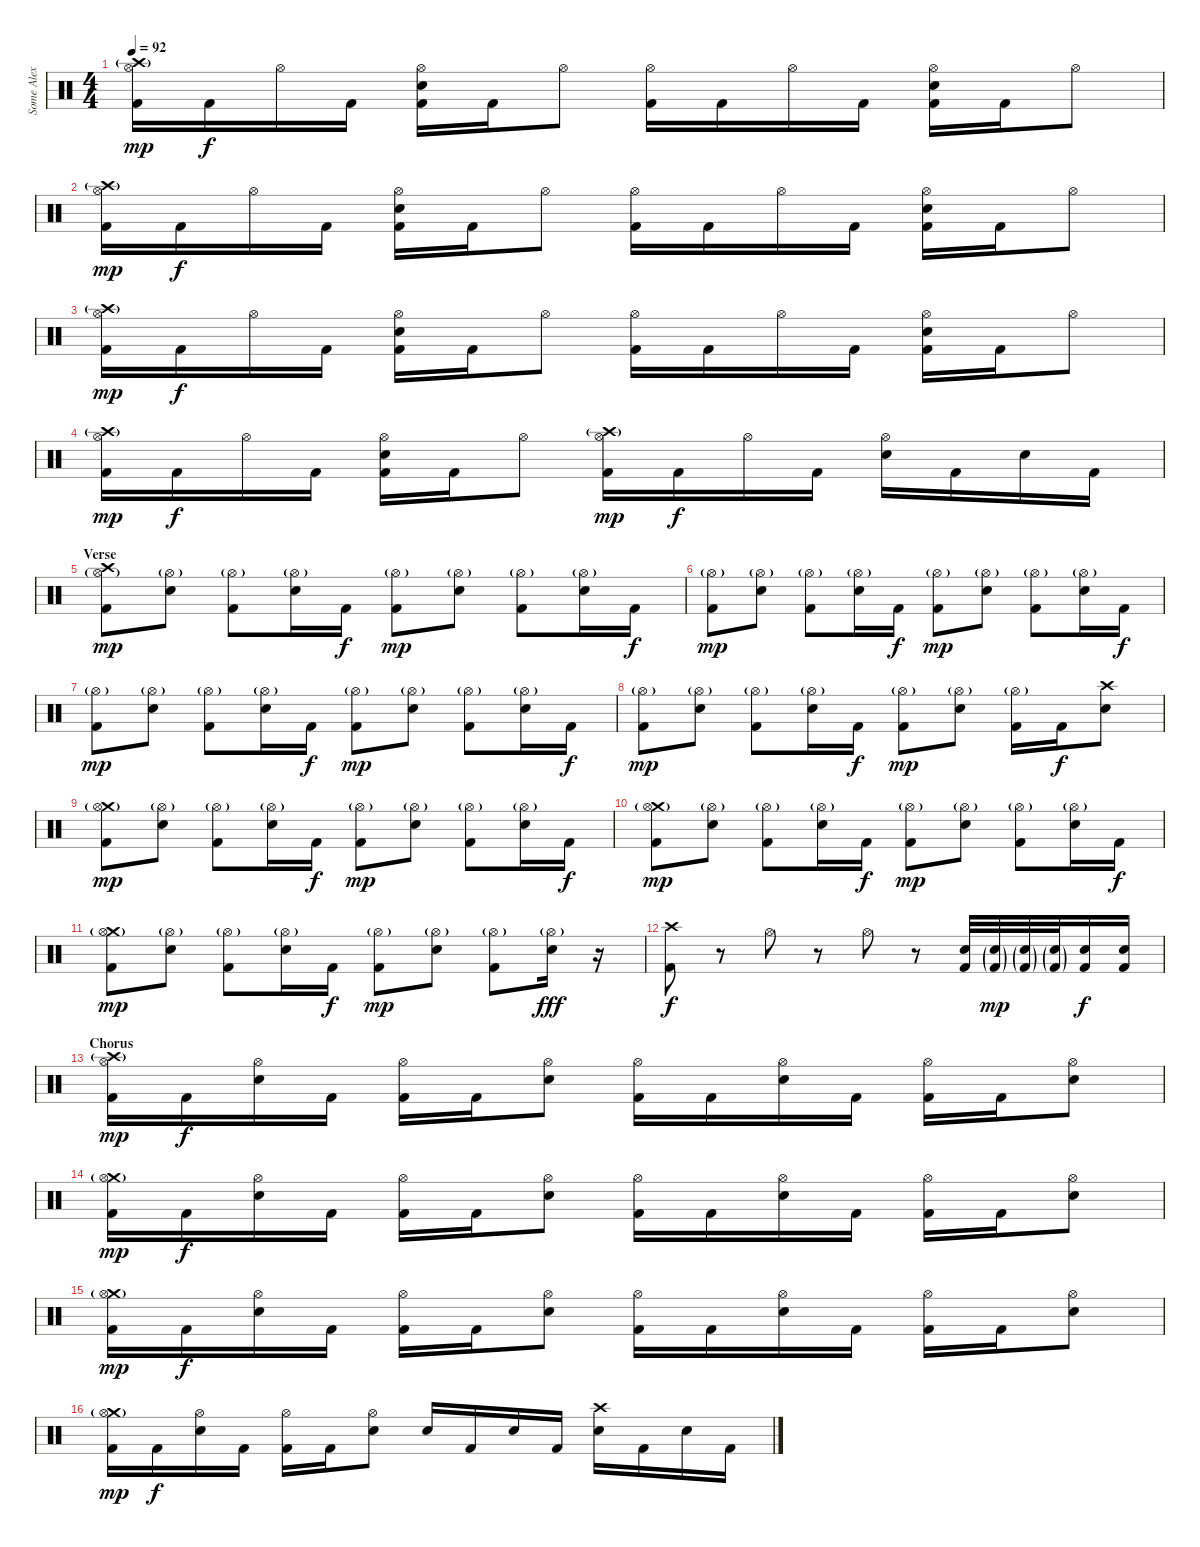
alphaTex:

\track ("Some Alex Character" "Some Alex ") {instrument percussion}
\staff {score}
\articulation defaults
\ts (4 4)
\tempo 92
\clef neutral
\ks c
("Crash high (hit)"{g} "Hi-Hat (open)" "Kick (hit) 2").16{dy mp} "Kick (hit) 2".16{dy f} "Hi-Hat (open)".16 "Kick (hit) 2".16 ("Hi-Hat (open)" "Electric Snare (hit)" "Kick (hit) 2").16 "Kick (hit) 2".16 "Hi-Hat (open)".8 ("Hi-Hat (open)" "Kick (hit) 2").16 "Kick (hit) 2".16 "Hi-Hat (open)".16 "Kick (hit) 2".16 ("Hi-Hat (open)" "Electric Snare (hit)" "Kick (hit) 2").16 "Kick (hit) 2".16 "Hi-Hat (open)".8 |
("Crash high (hit)"{g} "Hi-Hat (open)" "Kick (hit) 2").16{dy mp} "Kick (hit) 2".16{dy f} "Hi-Hat (open)".16 "Kick (hit) 2".16 ("Hi-Hat (open)" "Electric Snare (hit)" "Kick (hit) 2").16 "Kick (hit) 2".16 "Hi-Hat (open)".8 ("Hi-Hat (open)" "Kick (hit) 2").16 "Kick (hit) 2".16 "Hi-Hat (open)".16 "Kick (hit) 2".16 ("Hi-Hat (open)" "Electric Snare (hit)" "Kick (hit) 2").16 "Kick (hit) 2".16 "Hi-Hat (open)".8 |
("Crash high (hit)"{g} "Hi-Hat (open)" "Kick (hit) 2").16{dy mp} "Kick (hit) 2".16{dy f} "Hi-Hat (open)".16 "Kick (hit) 2".16 ("Hi-Hat (open)" "Electric Snare (hit)" "Kick (hit) 2").16 "Kick (hit) 2".16 "Hi-Hat (open)".8 ("Hi-Hat (open)" "Kick (hit) 2").16 "Kick (hit) 2".16 "Hi-Hat (open)".16 "Kick (hit) 2".16 ("Hi-Hat (open)" "Electric Snare (hit)" "Kick (hit) 2").16 "Kick (hit) 2".16 "Hi-Hat (open)".8 |
("Crash high (hit)"{g} "Hi-Hat (open)" "Kick (hit) 2").16{dy mp} "Kick (hit) 2".16{dy f} "Hi-Hat (open)".16 "Kick (hit) 2".16 ("Hi-Hat (open)" "Electric Snare (hit)" "Kick (hit) 2").16 "Kick (hit) 2".16 "Hi-Hat (open)".8 ("Crash high (hit)"{g} "Hi-Hat (open)" "Kick (hit) 2").16{dy mp} "Kick (hit) 2".16{dy f} "Hi-Hat (open)".16 "Kick (hit) 2".16 ("Hi-Hat (open)" "Electric Snare (hit)").16 "Kick (hit) 2".16 "Electric Snare (hit)".16 "Kick (hit) 2".16 |
\section ("" "Verse")
("Crash high (hit)" "Hi-Hat (open)"{g} "Kick (hit) 2").8{dy mp} ("Hi-Hat (open)"{g} "Electric Snare (hit)").8 ("Hi-Hat (open)"{g} "Kick (hit) 2").8 ("Hi-Hat (open)"{g} "Electric Snare (hit)").16 "Kick (hit) 2".16{dy f} ("Hi-Hat (open)"{g} "Kick (hit) 2").8{dy mp} ("Hi-Hat (open)"{g} "Electric Snare (hit)").8 ("Hi-Hat (open)"{g} "Kick (hit) 2").8 ("Hi-Hat (open)"{g} "Electric Snare (hit)").16 "Kick (hit) 2".16{dy f} |
("Hi-Hat (open)"{g} "Kick (hit) 2").8{dy mp} ("Hi-Hat (open)"{g} "Electric Snare (hit)").8 ("Hi-Hat (open)"{g} "Kick (hit) 2").8 ("Hi-Hat (open)"{g} "Electric Snare (hit)").16 "Kick (hit) 2".16{dy f} ("Hi-Hat (open)"{g} "Kick (hit) 2").8{dy mp} ("Hi-Hat (open)"{g} "Electric Snare (hit)").8 ("Hi-Hat (open)"{g} "Kick (hit) 2").8 ("Hi-Hat (open)"{g} "Electric Snare (hit)").16 "Kick (hit) 2".16{dy f} |
("Hi-Hat (open)"{g} "Kick (hit) 2").8{dy mp} ("Hi-Hat (open)"{g} "Electric Snare (hit)").8 ("Hi-Hat (open)"{g} "Kick (hit) 2").8 ("Hi-Hat (open)"{g} "Electric Snare (hit)").16 "Kick (hit) 2".16{dy f} ("Hi-Hat (open)"{g} "Kick (hit) 2").8{dy mp} ("Hi-Hat (open)"{g} "Electric Snare (hit)").8 ("Hi-Hat (open)"{g} "Kick (hit) 2").8 ("Hi-Hat (open)"{g} "Electric Snare (hit)").16 "Kick (hit) 2".16{dy f} |
("Hi-Hat (open)"{g} "Kick (hit) 2").8{dy mp} ("Hi-Hat (open)"{g} "Electric Snare (hit)").8 ("Hi-Hat (open)"{g} "Kick (hit) 2").8 ("Hi-Hat (open)"{g} "Electric Snare (hit)").16 "Kick (hit) 2".16{dy f} ("Hi-Hat (open)"{g} "Kick (hit) 2").8{dy mp} ("Hi-Hat (open)"{g} "Electric Snare (hit)").8 ("Hi-Hat (open)"{g} "Kick (hit) 2").16 "Kick (hit) 2".16{dy f} ("Crash high (hit)" "Electric Snare (hit)").8 |
("Crash medium (hit)" "Hi-Hat (open)"{g} "Kick (hit) 2").8{dy mp} ("Hi-Hat (open)"{g} "Electric Snare (hit)").8 ("Hi-Hat (open)"{g} "Kick (hit) 2").8 ("Hi-Hat (open)"{g} "Electric Snare (hit)").16 "Kick (hit) 2".16{dy f} ("Hi-Hat (open)"{g} "Kick (hit) 2").8{dy mp} ("Hi-Hat (open)"{g} "Electric Snare (hit)").8 ("Hi-Hat (open)"{g} "Kick (hit) 2").8 ("Hi-Hat (open)"{g} "Electric Snare (hit)").16 "Kick (hit) 2".16{dy f} |
("Crash medium (hit)" "Hi-Hat (open)"{g} "Kick (hit) 2").8{dy mp} ("Hi-Hat (open)"{g} "Electric Snare (hit)").8 ("Hi-Hat (open)"{g} "Kick (hit) 2").8 ("Hi-Hat (open)"{g} "Electric Snare (hit)").16 "Kick (hit) 2".16{dy f} ("Hi-Hat (open)"{g} "Kick (hit) 2").8{dy mp} ("Hi-Hat (open)"{g} "Electric Snare (hit)").8 ("Hi-Hat (open)"{g} "Kick (hit) 2").8 ("Hi-Hat (open)"{g} "Electric Snare (hit)").16 "Kick (hit) 2".16{dy f} |
("Crash medium (hit)" "Hi-Hat (open)"{g} "Kick (hit) 2").8{dy mp} ("Hi-Hat (open)"{g} "Electric Snare (hit)").8 ("Hi-Hat (open)"{g} "Kick (hit) 2").8 ("Hi-Hat (open)"{g} "Electric Snare (hit)").16 "Kick (hit) 2".16{dy f} ("Hi-Hat (open)"{g} "Kick (hit) 2").8{dy mp} ("Hi-Hat (open)"{g} "Electric Snare (hit)").8 ("Hi-Hat (open)"{g} "Kick (hit) 2").8 ("Hi-Hat (open)"{g} "Electric Snare (hit)").16{dy fff} r.16 |
("Crash high (hit)" "Kick (hit) 2").8{dy f} r.8 "Hi-Hat (open)".8 r.8 "Hi-Hat (open)".8 r.8 ("Electric Snare (hit)" "Kick (hit) 2").32 ("Electric Snare (hit)"{g} "Kick (hit) 2"{g}).32{dy mp} ("Electric Snare (hit)"{g} "Kick (hit) 2"{g}).32 ("Electric Snare (hit)"{g} "Kick (hit) 2"{g}).32 ("Electric Snare (hit)" "Kick (hit) 2").16{dy f} ("Electric Snare (hit)" "Kick (hit) 2").16 |
\section ("" "Chorus")
("Crash high (hit)"{g} "Hi-Hat (open)" "Kick (hit) 2").16{dy mp} "Kick (hit) 2".16{dy f} ("Hi-Hat (open)" "Electric Snare (hit)").16 "Kick (hit) 2".16 ("Hi-Hat (open)" "Kick (hit) 2").16 "Kick (hit) 2".16 ("Hi-Hat (open)" "Electric Snare (hit)").8 ("Hi-Hat (open)" "Kick (hit) 2").16 "Kick (hit) 2".16 ("Hi-Hat (open)" "Electric Snare (hit)").16 "Kick (hit) 2".16 ("Hi-Hat (open)" "Kick (hit) 2").16 "Kick (hit) 2".16 ("Hi-Hat (open)" "Electric Snare (hit)").8 |
("Crash medium (hit)"{g} "Hi-Hat (open)" "Kick (hit) 2").16{dy mp} "Kick (hit) 2".16{dy f} ("Hi-Hat (open)" "Electric Snare (hit)").16 "Kick (hit) 2".16 ("Hi-Hat (open)" "Kick (hit) 2").16 "Kick (hit) 2".16 ("Hi-Hat (open)" "Electric Snare (hit)").8 ("Hi-Hat (open)" "Kick (hit) 2").16 "Kick (hit) 2".16 ("Hi-Hat (open)" "Electric Snare (hit)").16 "Kick (hit) 2".16 ("Hi-Hat (open)" "Kick (hit) 2").16 "Kick (hit) 2".16 ("Hi-Hat (open)" "Electric Snare (hit)").8 |
("Crash medium (hit)"{g} "Hi-Hat (open)" "Kick (hit) 2").16{dy mp} "Kick (hit) 2".16{dy f} ("Hi-Hat (open)" "Electric Snare (hit)").16 "Kick (hit) 2".16 ("Hi-Hat (open)" "Kick (hit) 2").16 "Kick (hit) 2".16 ("Hi-Hat (open)" "Electric Snare (hit)").8 ("Hi-Hat (open)" "Kick (hit) 2").16 "Kick (hit) 2".16 ("Hi-Hat (open)" "Electric Snare (hit)").16 "Kick (hit) 2".16 ("Hi-Hat (open)" "Kick (hit) 2").16 "Kick (hit) 2".16 ("Hi-Hat (open)" "Electric Snare (hit)").8 |
("Crash medium (hit)"{g} "Hi-Hat (open)" "Kick (hit) 2").16{dy mp} "Kick (hit) 2".16{dy f} ("Hi-Hat (open)" "Electric Snare (hit)").16 "Kick (hit) 2".16 ("Hi-Hat (open)" "Kick (hit) 2").16 "Kick (hit) 2".16 ("Hi-Hat (open)" "Electric Snare (hit)").8 "Electric Snare (hit)".16 "Kick (hit) 2".16 "Electric Snare (hit)".16 "Kick (hit) 2".16 ("Crash high (hit)" "Electric Snare (hit)").16 "Kick (hit) 2".16 "Electric Snare (hit)".16 "Kick (hit) 2".16
